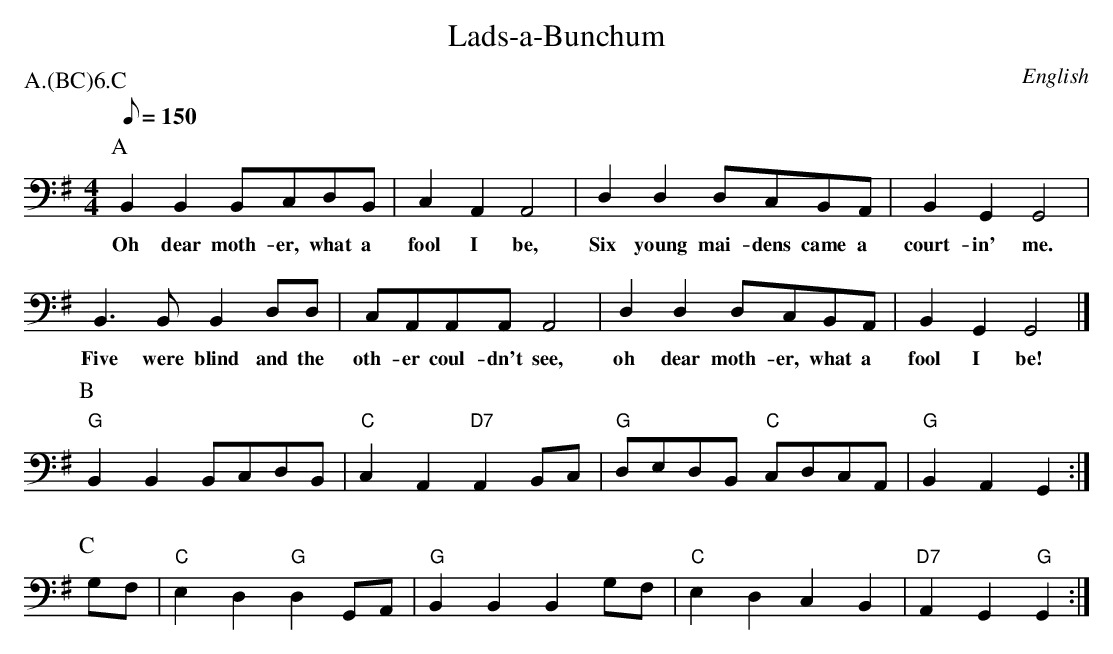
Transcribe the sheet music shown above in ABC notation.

X:1
T:Lads-a-Bunchum
M:4/4
O:English
P:A.(BC)6.C
K:G clef=bass middle=d
Q:150
P:A
B2 B2    BcdB           | c2 A2 A4   |\
w:  Oh dear  moth-er, what a  fool I be,
d2 d2  dcBA         | B2    G2       G4 |
w: Six  young mai-dens came a  court-in'      me.
B2>B2 B2 dd | cAAA A4 |\
w:  Five were  blind and the   oth-er coul-dn't see,
d2 d2  dcBA         | B2  G2 G4 |]
w: oh   dear  moth-er, what a     fool I  be!
P:B
"G" B2 B2 BcdB | "C" c2 A2 "D7" A2 Bc |\
"G" dedB "C" cdcA |  "G" B2 A2 G2 :|
P:C
gf | "C" e2 d2 "G" d2 GA | "G" B2 B2 B2 gf | "C" e2 d2 c2 B2 |\
"D7" A2 G2 "G" G2 :|
